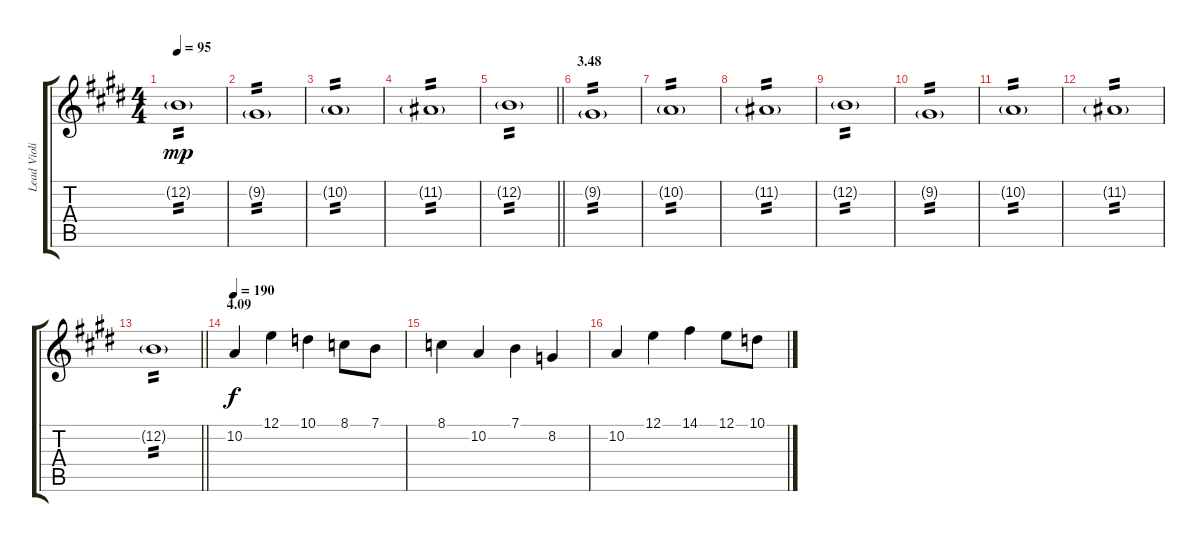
\track ("Lead Violin" "Lead Violi") {instrument violin}
\staff {score tabs}
\tuning (E4 B3 G3 D3 A2 E2) {hide}
\ts (4 4)
\tempo 95
\clef g2
\ks c#minor
12.2{g}.1{tp 2 dy mp} |
9.2{g}.1{tp 2} |
10.2{g}.1{tp 2} |
11.2{g}.1{tp 2} |
\barLineRight lightlight
12.2{g}.1{tp 2} |
\section ("" "3.48")
9.2{g}.1{tp 2} |
10.2{g}.1{tp 2} |
11.2{g}.1{tp 2} |
12.2{g}.1{tp 2} |
9.2{g}.1{tp 2} |
10.2{g}.1{tp 2} |
11.2{g}.1{tp 2} |
\barLineRight lightlight
12.2{g}.1{tp 2} |
\section ("" "4.09")
\tempo 190
10.2.4{dy f} 12.1.4 10.1.4 8.1.8 7.1.8 |
8.1.4 10.2.4 7.1.4 8.2.4 |
10.2.4 12.1.4 14.1.4 12.1.8 10.1.8
